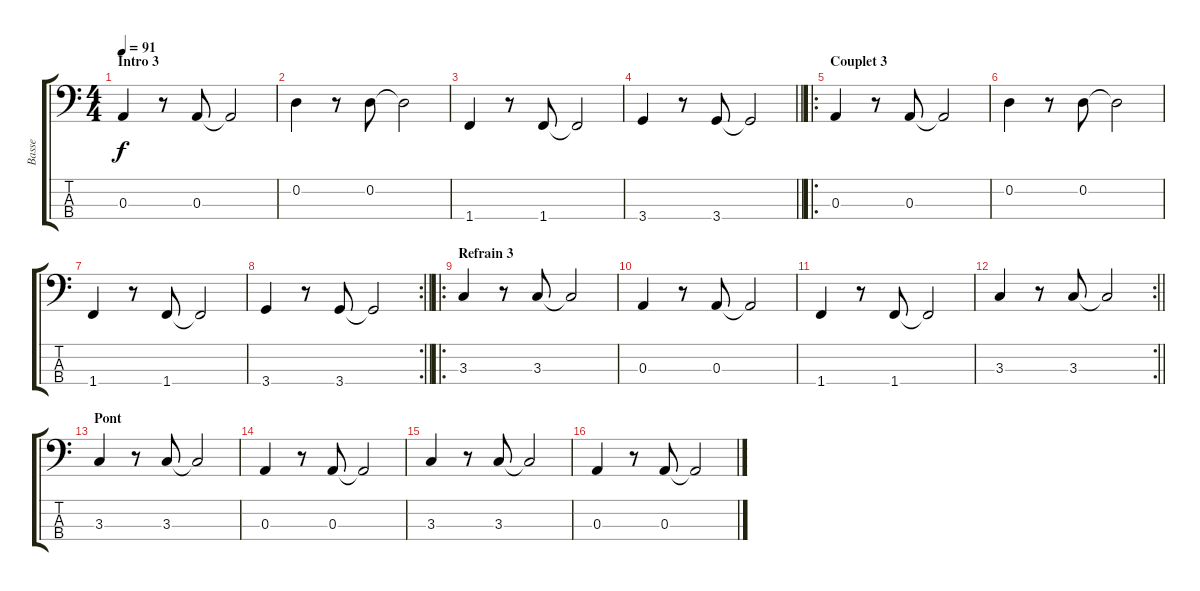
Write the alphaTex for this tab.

\track ("Basse" "Basse") {instrument electricbassfinger}
\staff {score tabs}
\tuning (G2 D2 A1 E1) {hide}
\ts (4 4)
\section ("" "Intro 3")
\tempo 91
\clef f4
\ks c
0.3.4{dy f} r.8 0.3.8 0.3{t}.2 |
0.2.4 r.8 0.2.8 0.2{t}.2 |
1.4.4 r.8 1.4.8 1.4{t}.2 |
\barLineRight lightlight
3.4.4 r.8 3.4.8 3.4{t}.2 |
\ro
\section ("" "Couplet 3")
0.3.4 r.8 0.3.8 0.3{t}.2 |
0.2.4 r.8 0.2.8 0.2{t}.2 |
1.4.4 r.8 1.4.8 1.4{t}.2 |
\rc 2
\barLineRight lightlight
3.4.4 r.8 3.4.8 3.4{t}.2 |
\ro
\section ("" "Refrain 3")
3.3.4 r.8 3.3.8 3.3{t}.2 |
0.3.4 r.8 0.3.8 0.3{t}.2 |
1.4.4 r.8 1.4.8 1.4{t}.2 |
\rc 2
\barLineRight lightlight
3.3.4 r.8 3.3.8 3.3{t}.2 |
\section ("" "Pont")
3.3.4 r.8 3.3.8 3.3{t}.2 |
0.3.4 r.8 0.3.8 0.3{t}.2 |
3.3.4 r.8 3.3.8 3.3{t}.2 |
0.3.4 r.8 0.3.8 0.3{t}.2
